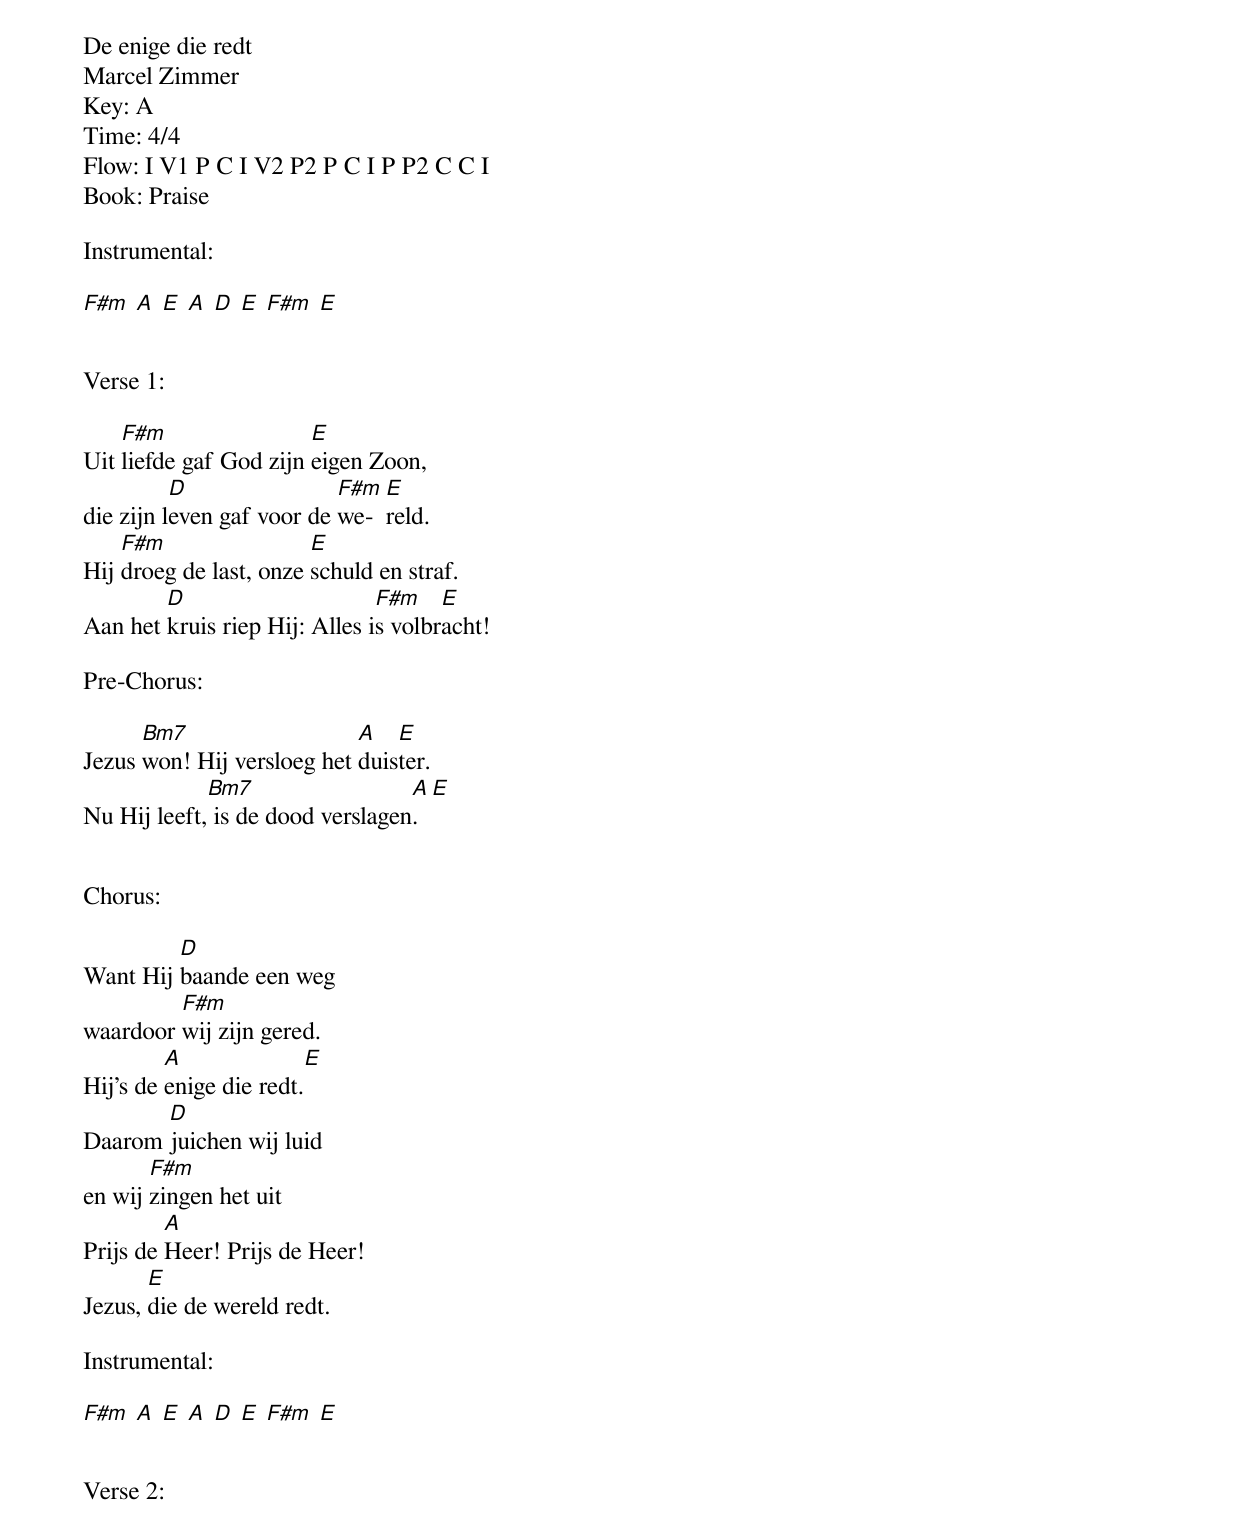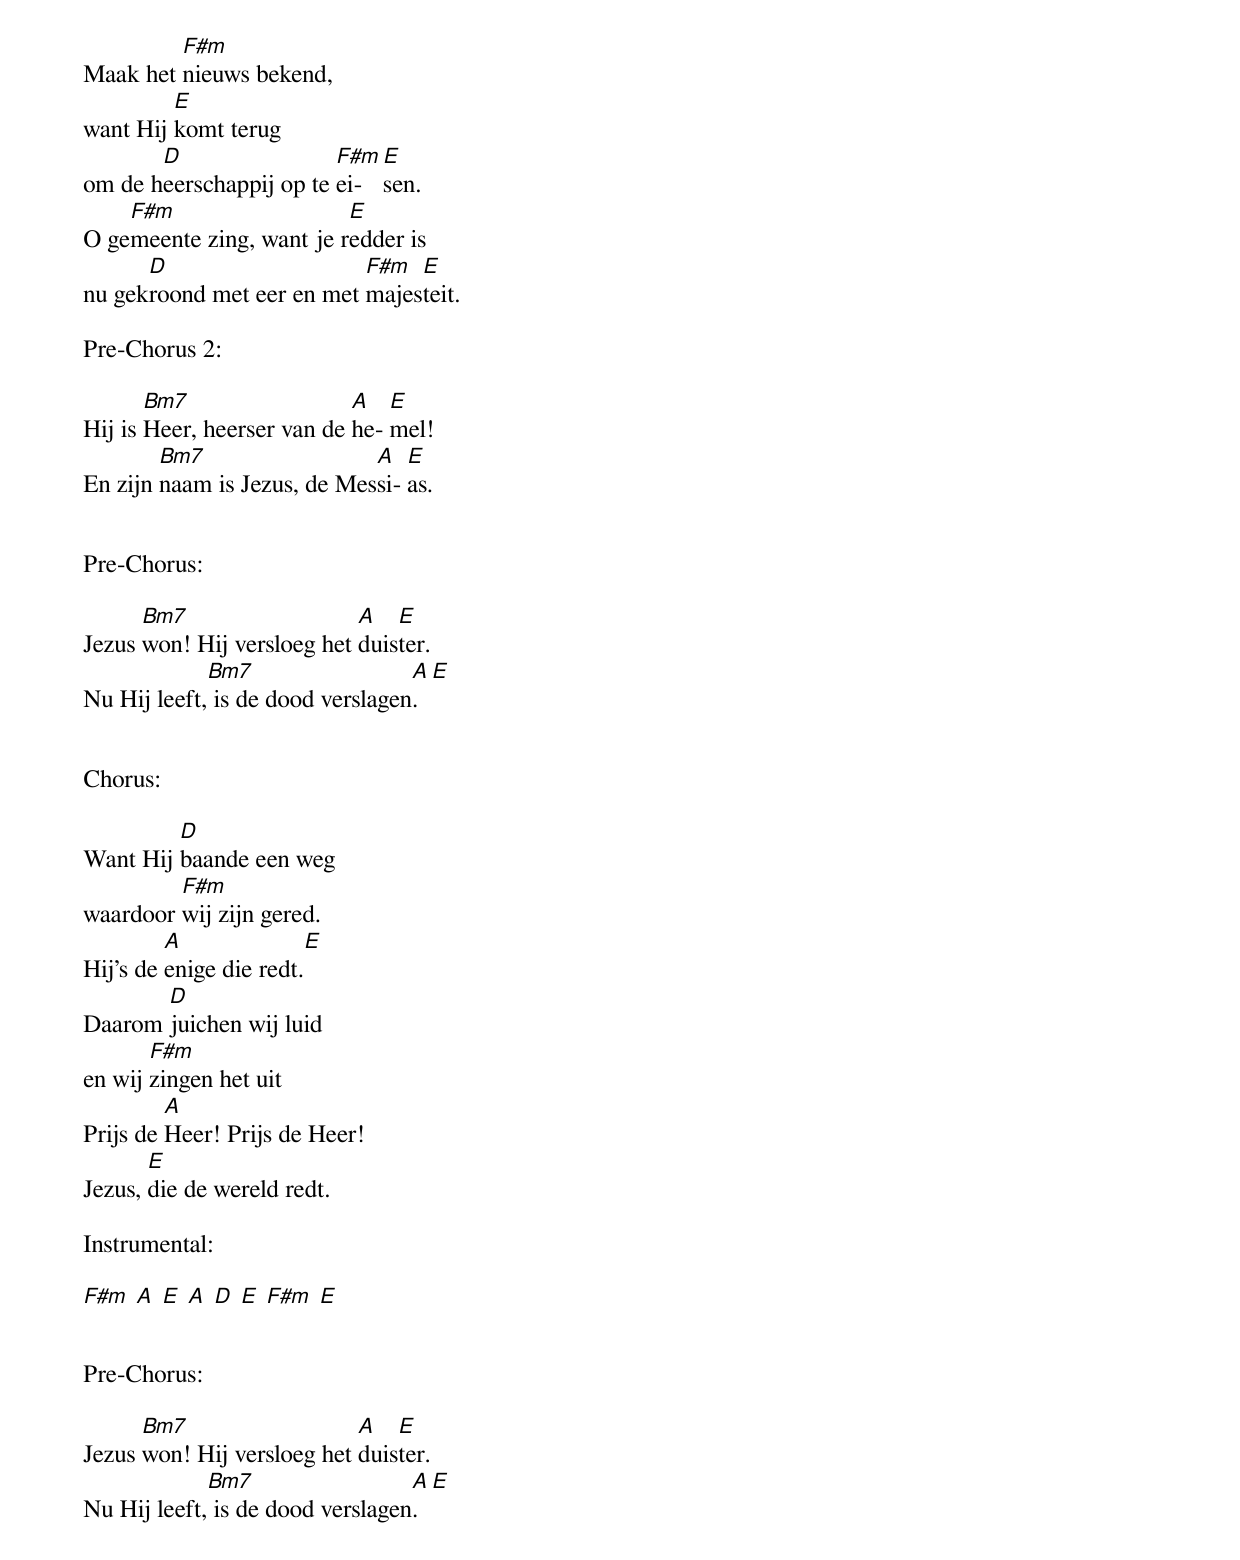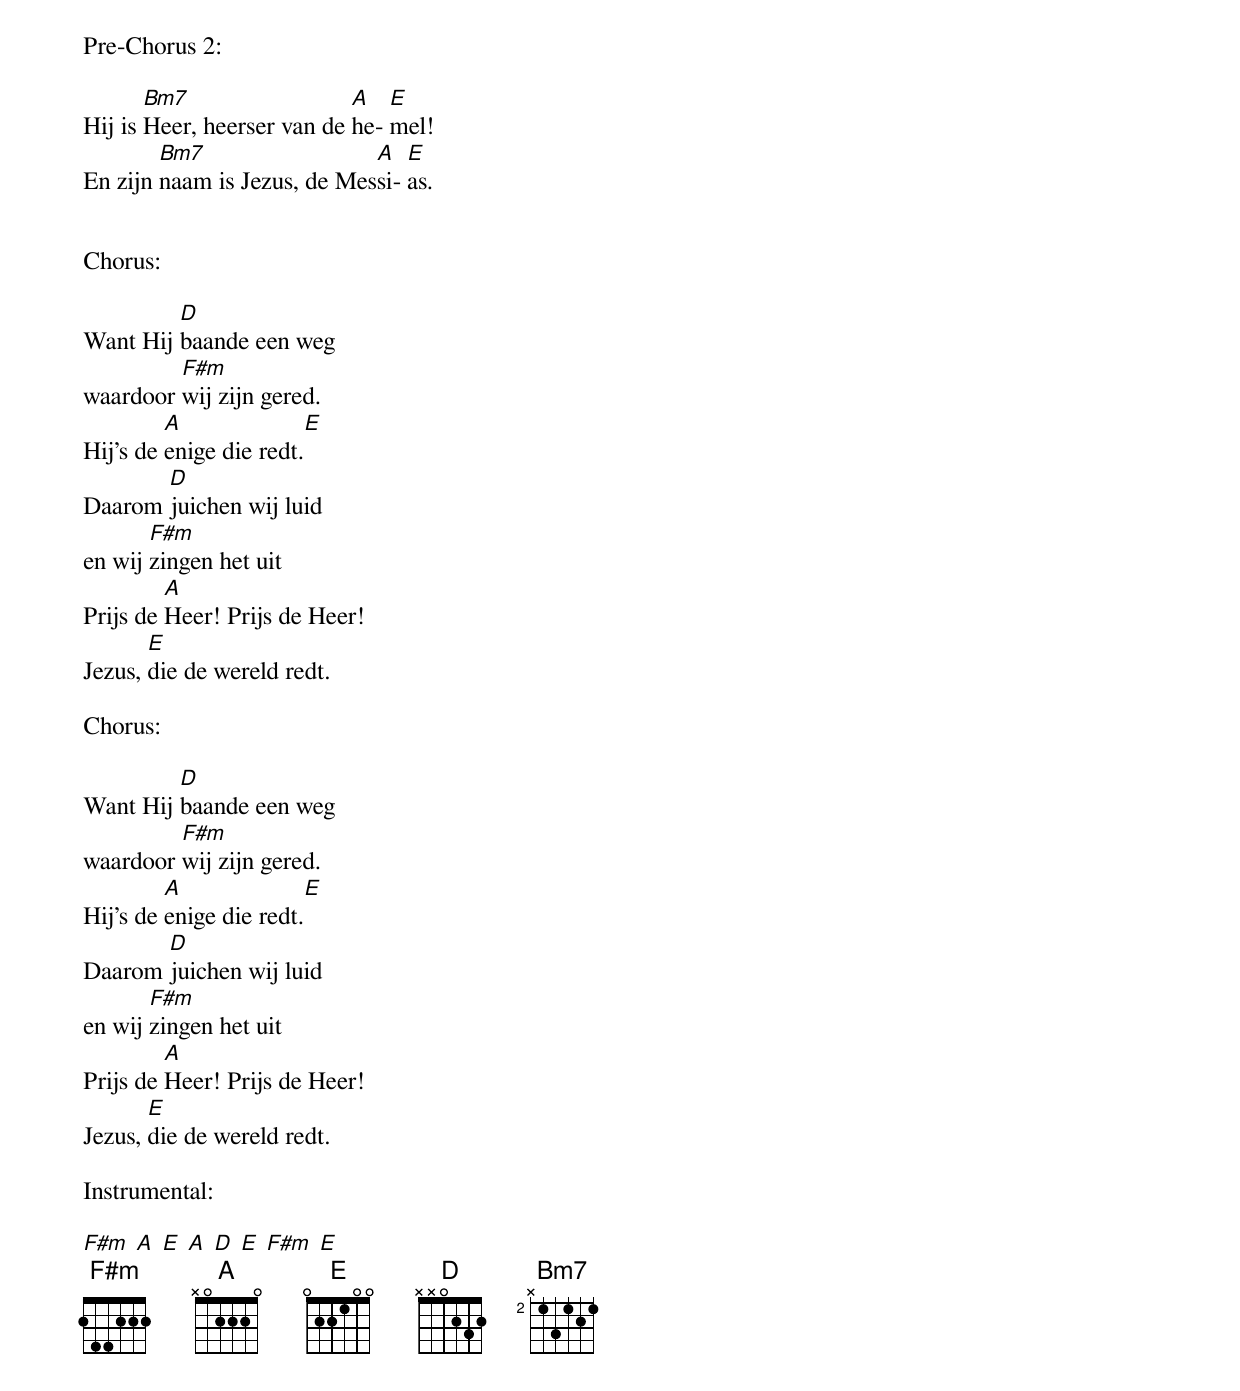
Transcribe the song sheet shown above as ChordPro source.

De enige die redt
Marcel Zimmer
Key: A
Time: 4/4
Flow: I V1 P C I V2 P2 P C I P P2 C C I
Book: Praise

Instrumental:

[F#m] [A] [E] [A] [D] [E] [F#m] [E]


Verse 1:

Uit [F#m]liefde gaf God zijn [E]eigen Zoon,
die zijn l[D]even gaf voor de [F#m]we-  [E]reld.
Hij [F#m]droeg de last, onze [E]schuld en straf.
Aan het [D]kruis riep Hij: Alles i[F#m]s volbr[E]acht!

Pre-Chorus:

Jezus [Bm7]won! Hij versloeg het [A]duis[E]ter.
Nu Hij leeft,[Bm7] is de dood verslagen[A].  [E]


Chorus:

Want Hij [D]baande een weg
waardoor [F#m]wij zijn gered.
Hij’s de [A]enige die redt.[E]
Daarom [D]juichen wij luid
en wij [F#m]zingen het uit
Prijs de [A]Heer! Prijs de Heer!
Jezus, [E]die de wereld redt.

Instrumental:

[F#m] [A] [E] [A] [D] [E] [F#m] [E]


Verse 2:

Maak het [F#m]nieuws bekend,
want Hij [E]komt terug
om de h[D]eerschappij op te [F#m]ei- [E]sen.
O ge[F#m]meente zing, want je r[E]edder is
nu gek[D]roond met eer en met [F#m]majes[E]teit.

Pre-Chorus 2:

Hij is [Bm7]Heer, heerser van de [A]he- [E]mel!
En zijn [Bm7]naam is Jezus, de Mes[A]si- [E]as.


Pre-Chorus:

Jezus [Bm7]won! Hij versloeg het [A]duis[E]ter.
Nu Hij leeft,[Bm7] is de dood verslagen[A].  [E]


Chorus:

Want Hij [D]baande een weg
waardoor [F#m]wij zijn gered.
Hij’s de [A]enige die redt.[E]
Daarom [D]juichen wij luid
en wij [F#m]zingen het uit
Prijs de [A]Heer! Prijs de Heer!
Jezus, [E]die de wereld redt.

Instrumental:

[F#m] [A] [E] [A] [D] [E] [F#m] [E]


Pre-Chorus:

Jezus [Bm7]won! Hij versloeg het [A]duis[E]ter.
Nu Hij leeft,[Bm7] is de dood verslagen[A].  [E]


Pre-Chorus 2:

Hij is [Bm7]Heer, heerser van de [A]he- [E]mel!
En zijn [Bm7]naam is Jezus, de Mes[A]si- [E]as.


Chorus:

Want Hij [D]baande een weg
waardoor [F#m]wij zijn gered.
Hij’s de [A]enige die redt.[E]
Daarom [D]juichen wij luid
en wij [F#m]zingen het uit
Prijs de [A]Heer! Prijs de Heer!
Jezus, [E]die de wereld redt.

Chorus:

Want Hij [D]baande een weg
waardoor [F#m]wij zijn gered.
Hij’s de [A]enige die redt.[E]
Daarom [D]juichen wij luid
en wij [F#m]zingen het uit
Prijs de [A]Heer! Prijs de Heer!
Jezus, [E]die de wereld redt.

Instrumental:

[F#m] [A] [E] [A] [D] [E] [F#m] [E]
